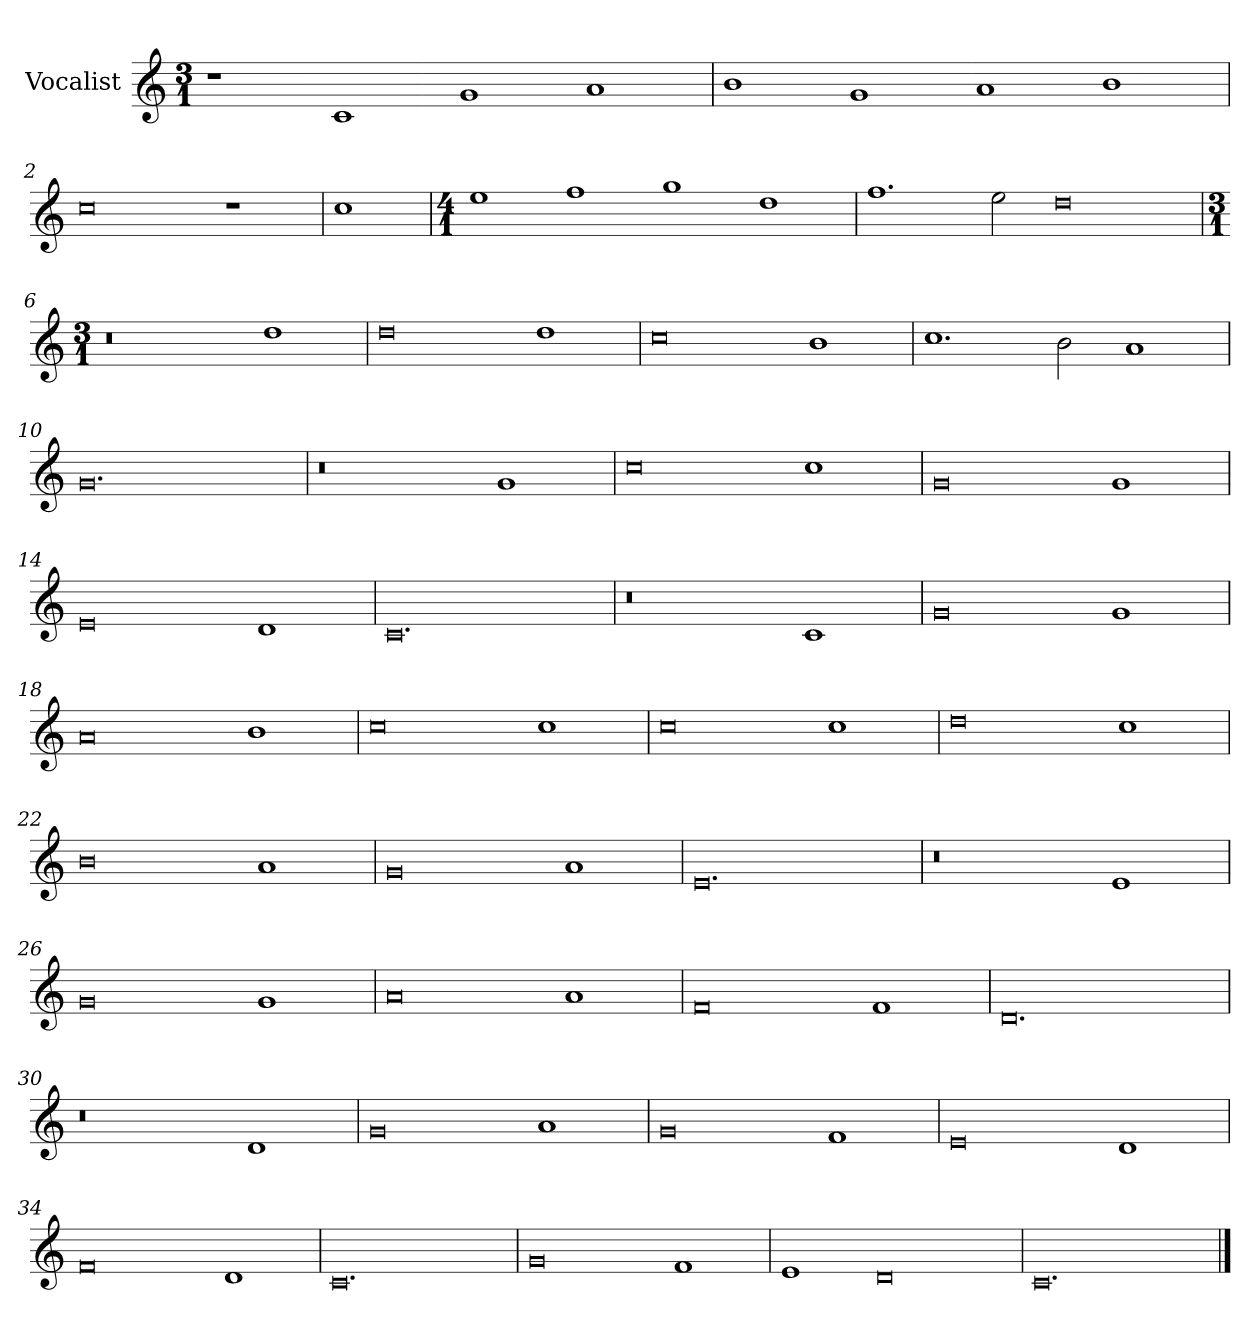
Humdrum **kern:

**kern
*part1
*staff1
*I"Vocalist
*k[]
*C:
*M3/1
=
1r
1c
1g
1a
=1
1b
1g
1a
1b
=2
0cc
1r
=3
1cc
=4
*M4/1
1ee
1ff
1gg
1dd
=5
1.ff
2ee
0dd
=6
*M3/1
0r
1dd
=7
0dd
1dd
=8
0cc
1b
=9
1.cc
2b
1a
=10
0.g
=11
0r
1g
=12
0cc
1cc
=13
0g
1g
=14
0e
1d
=15
0.c
=16
0r
1c
=17
0g
1g
=18
0a
1b
=19
0cc
1cc
=20
0cc
1cc
=21
0dd
1cc
=22
0b
1a
=23
0g
1a
=24
0.e
=25
0r
1e
=26
0g
1g
=27
0a
1a
=28
0f
1f
=29
0.d
=30
0r
1d
=31
0g
1a
=32
0g
1f
=33
0e
1d
=34
0f
1d
=35
0.c
=36
0g
1f
=37
1e
0d
=38
0.c
==
*-
